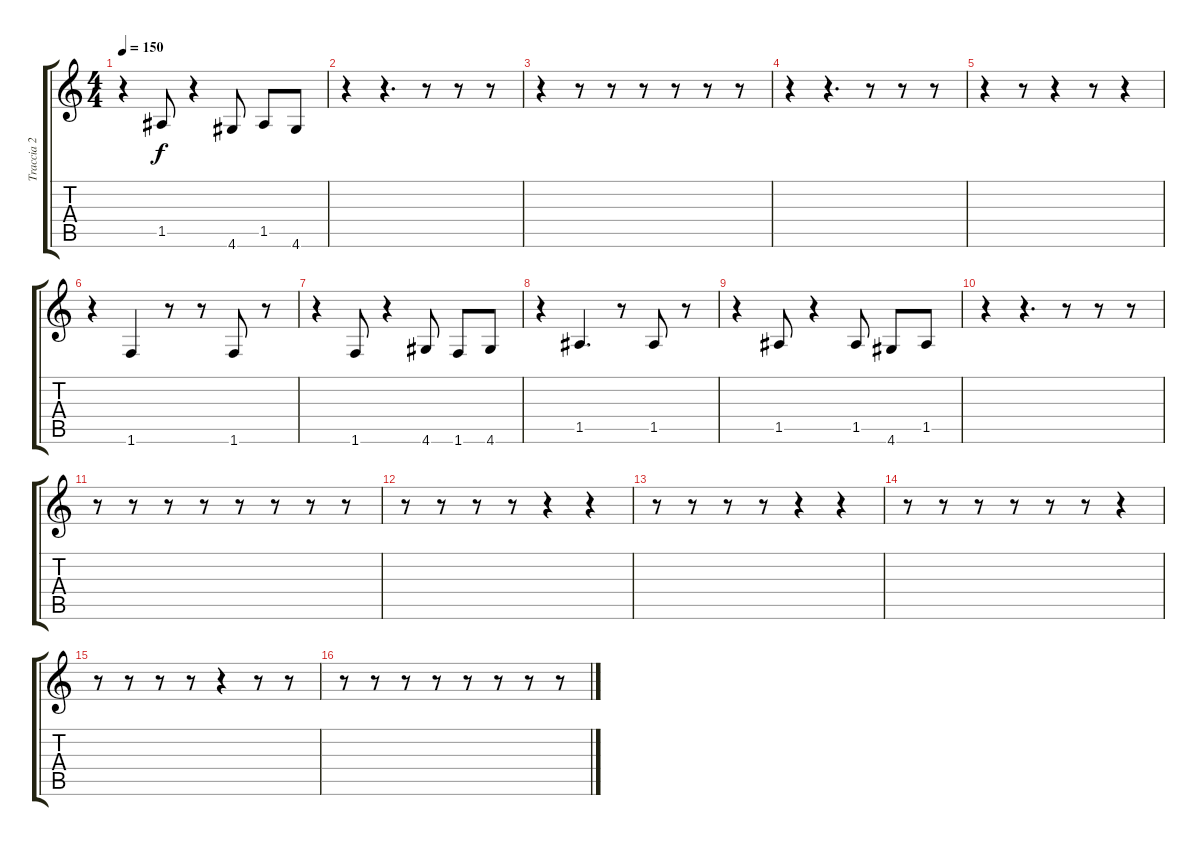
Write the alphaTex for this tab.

\track ("Traccia 2" "Traccia 2") {instrument electricbassfinger}
\staff {score tabs}
\tuning (E4 B3 G3 D3 A2 E2) {hide}
\ts (4 4)
\tempo 150
\clef g2
\ks c
r.4{dy f} 1.5.8 r.4 4.6.8 1.5.8 4.6.8 |
r.4 r.4{d} r.8 r.8 r.8 |
r.4 r.8 r.8 r.8 r.8 r.8 r.8 |
r.4 r.4{d} r.8 r.8 r.8 |
r.4 r.8 r.4 r.8 r.4 |
r.4 1.6.4 r.8 r.8 1.6.8 r.8 |
r.4 1.6.8 r.4 4.6.8 1.6.8 4.6.8 |
r.4 1.5.4{d} r.8 1.5.8 r.8 |
r.4 1.5.8 r.4 1.5.8 4.6.8 1.5.8 |
r.4 r.4{d} r.8 r.8 r.8 |
r.8 r.8 r.8 r.8 r.8 r.8 r.8 r.8 |
r.8 r.8 r.8 r.8 r.4 r.4 |
r.8 r.8 r.8 r.8 r.4 r.4 |
r.8 r.8 r.8 r.8 r.8 r.8 r.4 |
r.8 r.8 r.8 r.8 r.4 r.8 r.8 |
r.8 r.8 r.8 r.8 r.8 r.8 r.8 r.8
